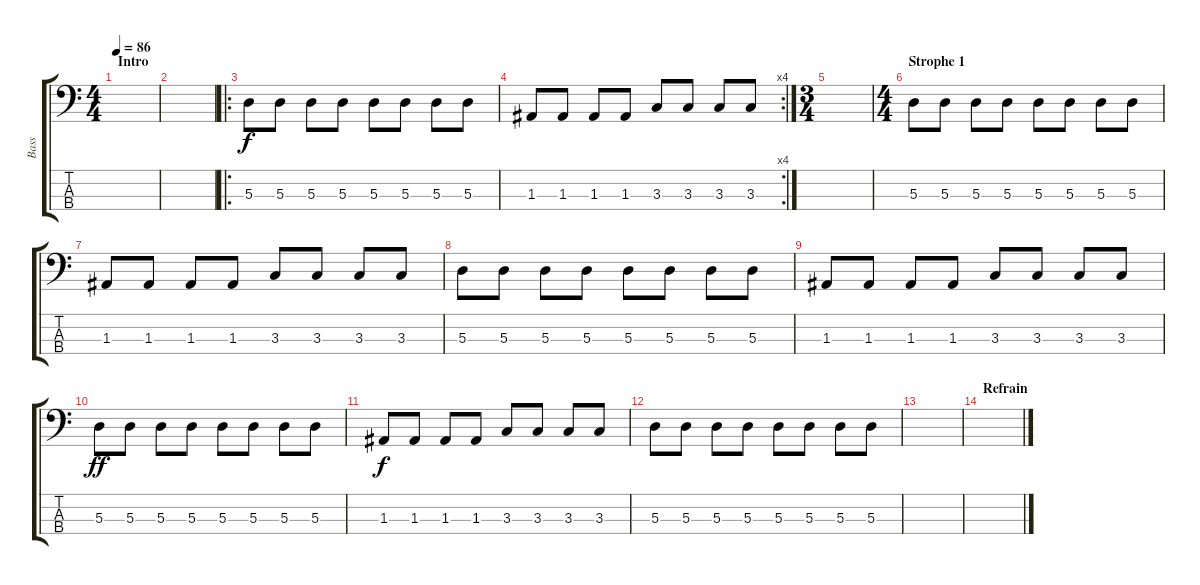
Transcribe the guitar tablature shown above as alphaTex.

\track ("Bass" "Bass") {instrument electricbasspick}
\staff {score tabs}
\tuning (G2 D2 A1 E1) {hide}
\ts (4 4)
\section ("" "Intro")
\tempo 86
\clef f4
\ks c
|
|
\ro
5.3.8 5.3.8 5.3.8 5.3.8 5.3.8 5.3.8 5.3.8 5.3.8 |
\rc 4
1.3.8 1.3.8 1.3.8 1.3.8 3.3.8 3.3.8 3.3.8 3.3.8 |
\ts (3 4)
|
\ts (4 4)
\section ("" "Strophe 1")
5.3.8 5.3.8 5.3.8 5.3.8 5.3.8 5.3.8 5.3.8 5.3.8 |
1.3.8 1.3.8 1.3.8 1.3.8 3.3.8 3.3.8 3.3.8 3.3.8 |
5.3.8 5.3.8 5.3.8 5.3.8 5.3.8 5.3.8 5.3.8 5.3.8 |
1.3.8{dy f} 1.3.8 1.3.8 1.3.8 3.3.8 3.3.8 3.3.8 3.3.8 |
5.3.8{dy ff} 5.3.8 5.3.8 5.3.8 5.3.8 5.3.8 5.3.8 5.3.8 |
1.3.8{dy f} 1.3.8 1.3.8 1.3.8 3.3.8 3.3.8 3.3.8 3.3.8 |
5.3.8 5.3.8 5.3.8 5.3.8 5.3.8 5.3.8 5.3.8 5.3.8 |
|
\section ("" "Refrain")
